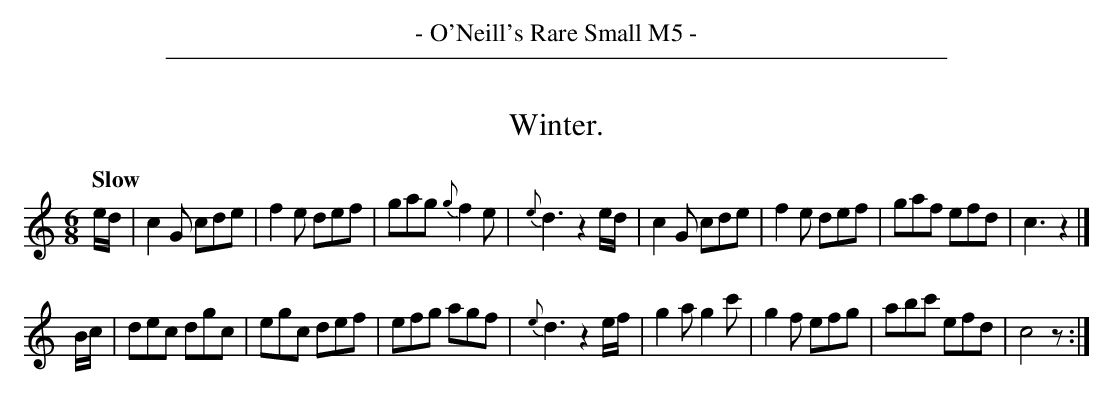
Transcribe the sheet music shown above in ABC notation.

X:1
T: Winter.
Q: "Slow"
M: 6/8
L: 1/8
K: C
e/d/ |\
c2G cde | f2e def | gag {g}f2e |{e}d3 z2e/d/ |\
c2G cde | f2e def | gaf efd | c3 z2 |]
B/c/ |\
dec dgc | egc def | efg agf | {e}d3 z2e/f/ |\
g2a g2c' | g2f efg | abc' efd | c4 z :|
